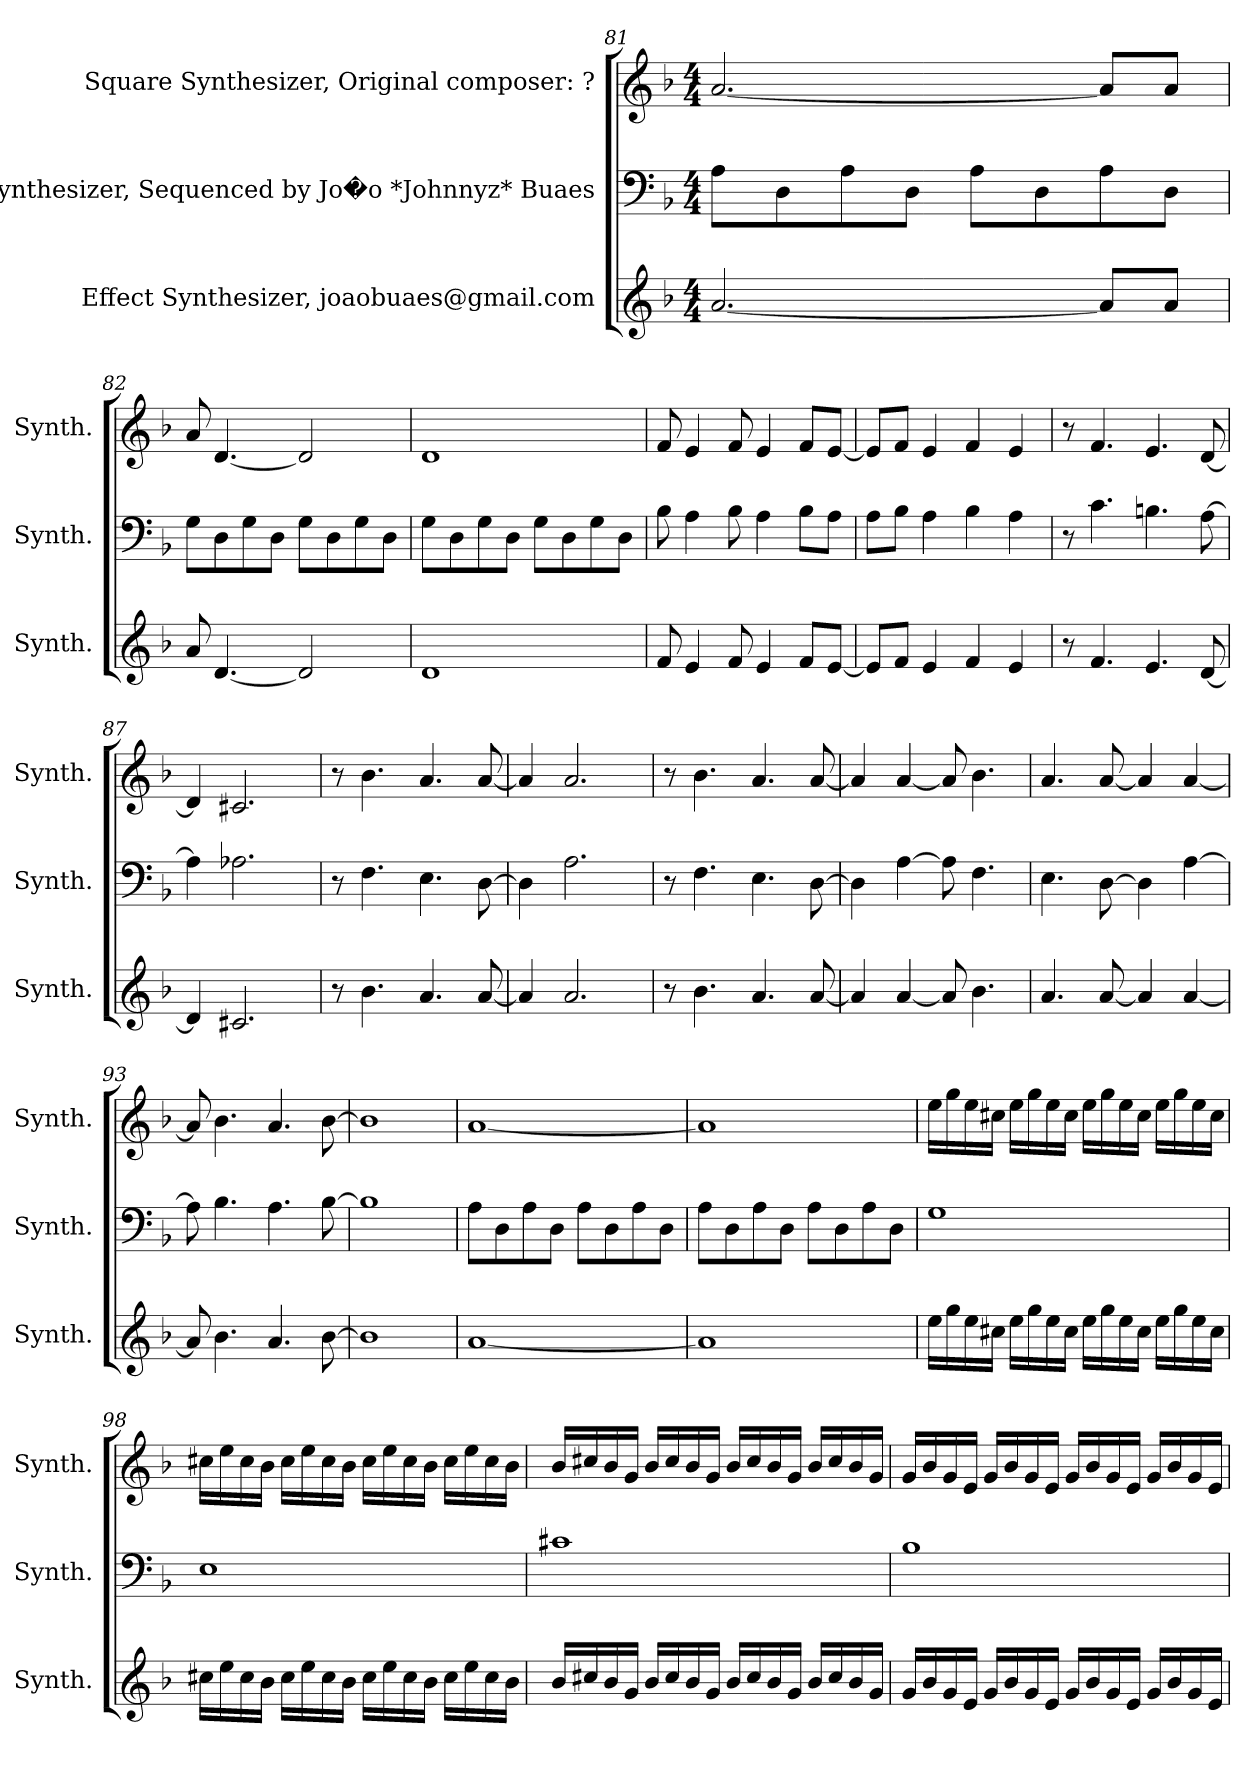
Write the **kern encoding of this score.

**kern	**kern	**kern
*part3	*part2	*part1
*staff3	*staff2	*staff1
*I"Effect Synthesizer, joaobuaes@gmail.com	*I"Square Synthesizer, Sequenced by Jo�o *Johnnyz* Buaes	*I"Square Synthesizer, Original composer: ?
*I'Synth.	*I'Synth.	*I'Synth.
*clefG2	*clefF4	*clefG2
*k[b-]	*k[b-]	*k[b-]
*M4/4	*M4/4	*M4/4
=81	=81	=81
[2.a/	8A\L	[2.a/
.	8D\	.
.	8A\	.
.	8D\J	.
.	8A\L	.
.	8D\	.
8a/L]	8A\	8a/L]
8a/J	8D\J	8a/J
=82	=82	=82
8a/	8G\L	8a/
[4.d/	8D\	[4.d/
.	8G\	.
.	8D\J	.
2d/]	8G\L	2d/]
.	8D\	.
.	8G\	.
.	8D\J	.
=83	=83	=83
1d	8G\L	1d
.	8D\	.
.	8G\	.
.	8D\J	.
.	8G\L	.
.	8D\	.
.	8G\	.
.	8D\J	.
!!LO:PB:g=z
=84	=84	=84
8f/	8B-\	8f/
4e/	4A\	4e/
8f/	8B-\	8f/
4e/	4A\	4e/
8f/L	8B-\L	8f/L
[8e/J	8A\J	[8e/J
=85	=85	=85
8e/L]	8A\L	8e/L]
8f/J	8B-\J	8f/J
4e/	4A\	4e/
4f/	4B-\	4f/
4e/	4A\	4e/
=86	=86	=86
8r	8r	8r
4.f/	4.c\	4.f/
4.e/	4.Bn\	4.e/
[8d/	[8A\	[8d/
=87	=87	=87
4d/]	4A\]	4d/]
2.c#X/	2.A-X\	2.c#X/
=88	=88	=88
8r	8r	8r
4.b-\	4.F\	4.b-\
4.a/	4.E\	4.a/
[8a/	[8D\	[8a/
=89	=89	=89
4a/]	4D\]	4a/]
2.a/	2.A\	2.a/
=90	=90	=90
8r	8r	8r
4.b-\	4.F\	4.b-\
4.a/	4.E\	4.a/
[8a/	[8D\	[8a/
!!LO:LB:g=z
=91	=91	=91
4a/]	4D\]	4a/]
[4a/	[4A\	[4a/
8a/]	8A\]	8a/]
4.b-\	4.F\	4.b-\
=92	=92	=92
4.a/	4.E\	4.a/
[8a/	[8D\	[8a/
4a/]	4D\]	4a/]
[4a/	[4A\	[4a/
=93	=93	=93
8a/]	8A\]	8a/]
4.b-\	4.B-\	4.b-\
4.a/	4.A\	4.a/
[8b-\	[8B-\	[8b-\
=94	=94	=94
1b-]	1B-]	1b-]
=95	=95	=95
[1a	8A\L	[1a
.	8D\	.
.	8A\	.
.	8D\J	.
.	8A\L	.
.	8D\	.
.	8A\	.
.	8D\J	.
=96	=96	=96
1a]	8A\L	1a]
.	8D\	.
.	8A\	.
.	8D\J	.
.	8A\L	.
.	8D\	.
.	8A\	.
.	8D\J	.
!!LO:LB:g=z
=97	=97	=97
16ee\LL	1G	16ee\LL
16gg\	.	16gg\
16ee\	.	16ee\
16cc#X\JJ	.	16cc#X\JJ
16ee\LL	.	16ee\LL
16gg\	.	16gg\
16ee\	.	16ee\
16cc#\JJ	.	16cc#\JJ
16ee\LL	.	16ee\LL
16gg\	.	16gg\
16ee\	.	16ee\
16cc#\JJ	.	16cc#\JJ
16ee\LL	.	16ee\LL
16gg\	.	16gg\
16ee\	.	16ee\
16cc#\JJ	.	16cc#\JJ
=98	=98	=98
16cc#X\LL	1E	16cc#X\LL
16ee\	.	16ee\
16cc#\	.	16cc#\
16b-\JJ	.	16b-\JJ
16cc#\LL	.	16cc#\LL
16ee\	.	16ee\
16cc#\	.	16cc#\
16b-\JJ	.	16b-\JJ
16cc#\LL	.	16cc#\LL
16ee\	.	16ee\
16cc#\	.	16cc#\
16b-\JJ	.	16b-\JJ
16cc#\LL	.	16cc#\LL
16ee\	.	16ee\
16cc#\	.	16cc#\
16b-\JJ	.	16b-\JJ
!!LO:LB:g=z
=99	=99	=99
16b-/LL	1c#X	16b-/LL
16cc#X/	.	16cc#X/
16b-/	.	16b-/
16g/JJ	.	16g/JJ
16b-/LL	.	16b-/LL
16cc#/	.	16cc#/
16b-/	.	16b-/
16g/JJ	.	16g/JJ
16b-/LL	.	16b-/LL
16cc#/	.	16cc#/
16b-/	.	16b-/
16g/JJ	.	16g/JJ
16b-/LL	.	16b-/LL
16cc#/	.	16cc#/
16b-/	.	16b-/
16g/JJ	.	16g/JJ
=100	=100	=100
16g/LL	1B-	16g/LL
16b-/	.	16b-/
16g/	.	16g/
16e/JJ	.	16e/JJ
16g/LL	.	16g/LL
16b-/	.	16b-/
16g/	.	16g/
16e/JJ	.	16e/JJ
16g/LL	.	16g/LL
16b-/	.	16b-/
16g/	.	16g/
16e/JJ	.	16e/JJ
16g/LL	.	16g/LL
16b-/	.	16b-/
16g/	.	16g/
16e/JJ	.	16e/JJ
=	=	=
*-	*-	*-
